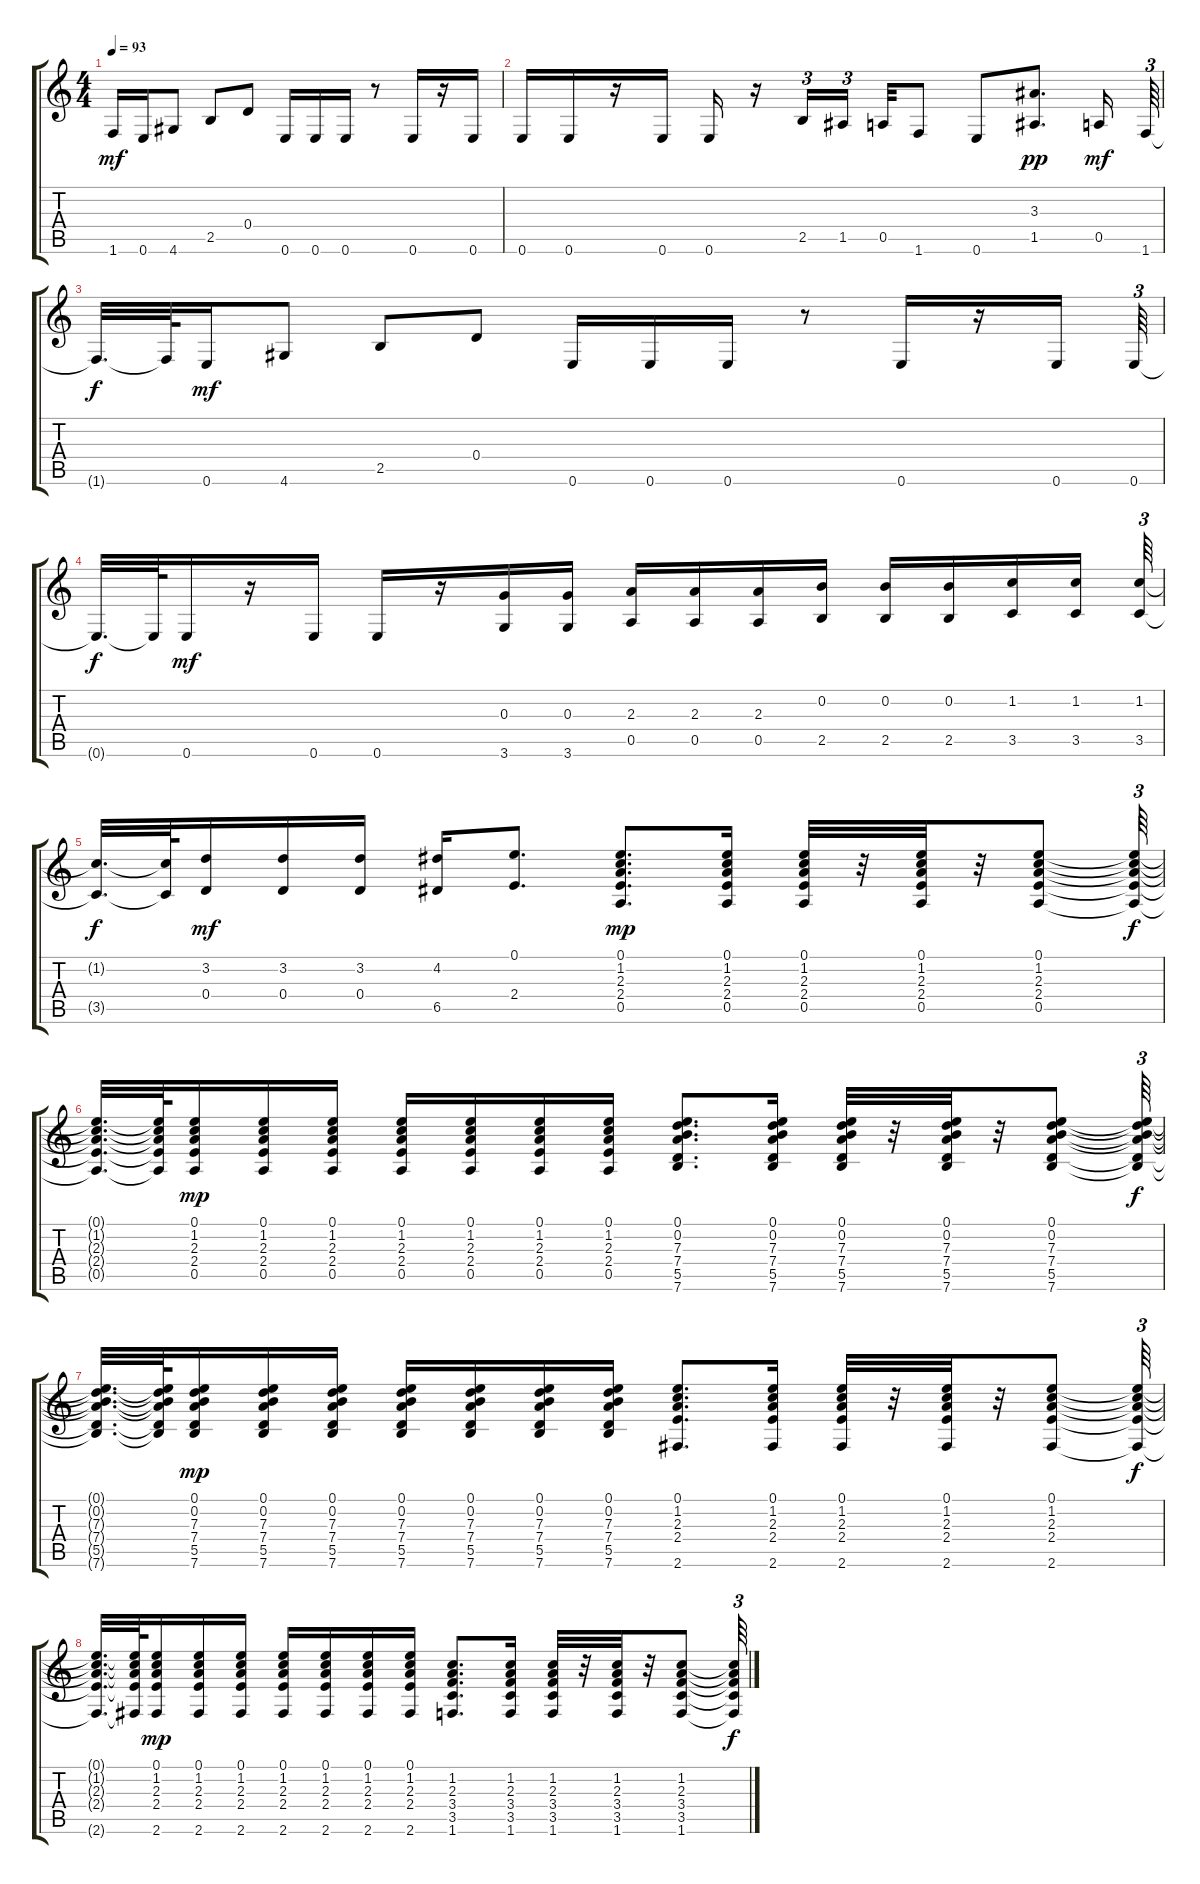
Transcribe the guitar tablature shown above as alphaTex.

\track "" {instrument distortionguitar}
\staff {score tabs}
\tuning (E4 B3 G3 D3 A2 E2) {hide}
\ts (4 4)
\tempo 93
\clef g2
\ks c
1.6.16{dy mf} 0.6.16 4.6.8 2.5.8 0.4.8 0.6.16 0.6.16 0.6.16 r.8 0.6.16 r.16 0.6.16 |
0.6.16 0.6.16 r.16 0.6.16 0.6.16 r.16 2.5.16{tu (3 2)} 1.5.16{tu (3 2) beam splitsecondary} 0.5.32 1.6.8 0.6.8 (3.3 1.5).8{d dy pp} 0.5.16{dy mf} 1.6.64{tu (3 2)} |
1.6{t}.32{d dy f} 1.6{t}.64 0.6.16{dy mf} 4.6.8 2.5.8 0.4.8 0.6.16 0.6.16 0.6.16 r.8 0.6.16 r.16 0.6.16 0.6.64{tu (3 2)} |
0.6{t}.32{d dy f} 0.6{t}.64 0.6.16{dy mf} r.16 0.6.16 0.6.16 r.16 (0.3 3.6).16 (0.3 3.6).16 (2.3 0.5).16 (2.3 0.5).16 (2.3 0.5).16 (0.2 2.5).16 (0.2 2.5).16 (0.2 2.5).16 (1.2 3.5).16 (1.2 3.5).16 (1.2 3.5).64{tu (3 2)} |
(1.2{t} 3.5{t}).32{d dy f} (1.2{t} 3.5{t}).64 (3.2 0.4).16{dy mf} (3.2 0.4).16 (3.2 0.4).16 (4.2 6.5).16 (0.1 2.4).8{d} (0.1 1.2 2.3 2.4 0.5).8{d dy mp} (0.1 1.2 2.3 2.4 0.5).16 (0.1 1.2 2.3 2.4 0.5).32 r.32 (0.1 1.2 2.3 2.4 0.5).32 r.32 (0.1 1.2 2.3 2.4 0.5).8 (0.1{t} 1.2{t} 2.3{t} 2.4{t} 0.5{t}).64{tu (3 2) dy f} |
(0.1{t} 1.2{t} 2.3{t} 2.4{t} 0.5{t}).32{d} (0.1{t} 1.2{t} 2.3{t} 2.4{t} 0.5{t}).64 (0.1 1.2 2.3 2.4 0.5).16{dy mp} (0.1 1.2 2.3 2.4 0.5).16 (0.1 1.2 2.3 2.4 0.5).16 (0.1 1.2 2.3 2.4 0.5).16 (0.1 1.2 2.3 2.4 0.5).16 (0.1 1.2 2.3 2.4 0.5).16 (0.1 1.2 2.3 2.4 0.5).16 (0.1 0.2 7.3 7.4 5.5 7.6).8{d} (0.1 0.2 7.3 7.4 5.5 7.6).16 (0.1 0.2 7.3 7.4 5.5 7.6).32 r.32 (0.1 0.2 7.3 7.4 5.5 7.6).32 r.32 (0.1 0.2 7.3 7.4 5.5 7.6).8 (0.1{t} 0.2{t} 7.3{t} 7.4{t} 5.5{t} 7.6{t}).64{tu (3 2) dy f} |
(0.1{t} 0.2{t} 7.3{t} 7.4{t} 5.5{t} 7.6{t}).32{d} (0.1{t} 0.2{t} 7.3{t} 7.4{t} 5.5{t} 7.6{t}).64 (0.1 0.2 7.3 7.4 5.5 7.6).16{dy mp} (0.1 0.2 7.3 7.4 5.5 7.6).16 (0.1 0.2 7.3 7.4 5.5 7.6).16 (0.1 0.2 7.3 7.4 5.5 7.6).16 (0.1 0.2 7.3 7.4 5.5 7.6).16 (0.1 0.2 7.3 7.4 5.5 7.6).16 (0.1 0.2 7.3 7.4 5.5 7.6).16 (0.1 1.2 2.3 2.4 2.6).8{d} (0.1 1.2 2.3 2.4 2.6).16 (0.1 1.2 2.3 2.4 2.6).32 r.32 (0.1 1.2 2.3 2.4 2.6).32 r.32 (0.1 1.2 2.3 2.4 2.6).8 (0.1{t} 1.2{t} 2.3{t} 2.4{t} 2.6{t}).64{tu (3 2) dy f} |
(0.1{t} 1.2{t} 2.3{t} 2.4{t} 2.6{t}).32{d} (0.1{t} 1.2{t} 2.3{t} 2.4{t} 2.6{t}).64 (0.1 1.2 2.3 2.4 2.6).16{dy mp} (0.1 1.2 2.3 2.4 2.6).16 (0.1 1.2 2.3 2.4 2.6).16 (0.1 1.2 2.3 2.4 2.6).16 (0.1 1.2 2.3 2.4 2.6).16 (0.1 1.2 2.3 2.4 2.6).16 (0.1 1.2 2.3 2.4 2.6).16 (1.2 2.3 3.4 3.5 1.6).8{d} (1.2 2.3 3.4 3.5 1.6).16 (1.2 2.3 3.4 3.5 1.6).32 r.32 (1.2 2.3 3.4 3.5 1.6).32 r.32 (1.2 2.3 3.4 3.5 1.6).8 (1.2{t} 2.3{t} 3.4{t} 3.5{t} 1.6{t}).64{tu (3 2) dy f}
